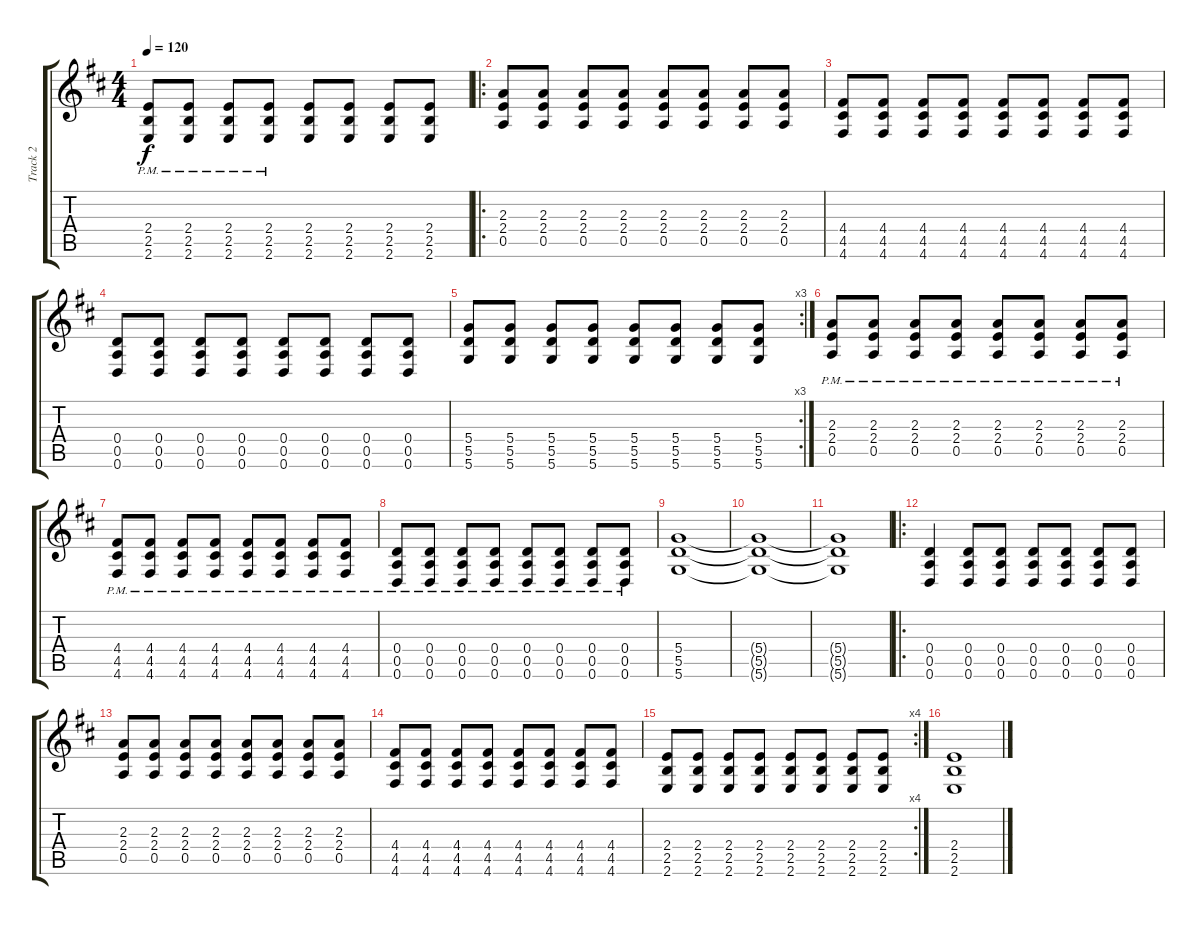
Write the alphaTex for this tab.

\track ("Track 2" "Track 2") {instrument overdrivenguitar}
\staff {score tabs}
\tuning (E4 B3 G3 D3 A2 D2) {hide}
\ts (4 4)
\tempo 120
\clef g2
\ks d
(2.4{pm} 2.5{pm} 2.6{pm}).8{dy f} (2.4{pm} 2.5{pm} 2.6{pm}).8 (2.4{pm} 2.5{pm} 2.6{pm}).8 (2.4{pm} 2.5{pm} 2.6{pm}).8 (2.4 2.5 2.6).8 (2.4 2.5 2.6).8 (2.4 2.5 2.6).8 (2.4 2.5 2.6).8 |
\ro
(2.3 2.4 0.5).8 (2.3 2.4 0.5).8 (2.3 2.4 0.5).8 (2.3 2.4 0.5).8 (2.3 2.4 0.5).8 (2.3 2.4 0.5).8 (2.3 2.4 0.5).8 (2.3 2.4 0.5).8 |
(4.4 4.5 4.6).8 (4.4 4.5 4.6).8 (4.4 4.5 4.6).8 (4.4 4.5 4.6).8 (4.4 4.5 4.6).8 (4.4 4.5 4.6).8 (4.4 4.5 4.6).8 (4.4 4.5 4.6).8 |
(0.4 0.5 0.6).8 (0.4 0.5 0.6).8 (0.4 0.5 0.6).8 (0.4 0.5 0.6).8 (0.4 0.5 0.6).8 (0.4 0.5 0.6).8 (0.4 0.5 0.6).8 (0.4 0.5 0.6).8 |
\rc 3
(5.4 5.5 5.6).8 (5.4 5.5 5.6).8 (5.4 5.5 5.6).8 (5.4 5.5 5.6).8 (5.4 5.5 5.6).8 (5.4 5.5 5.6).8 (5.4 5.5 5.6).8 (5.4 5.5 5.6).8 |
(2.3{pm} 2.4{pm} 0.5{pm}).8 (2.3{pm} 2.4{pm} 0.5{pm}).8 (2.3{pm} 2.4{pm} 0.5{pm}).8 (2.3{pm} 2.4{pm} 0.5{pm}).8 (2.3{pm} 2.4{pm} 0.5{pm}).8 (2.3{pm} 2.4{pm} 0.5{pm}).8 (2.3{pm} 2.4{pm} 0.5{pm}).8 (2.3{pm} 2.4{pm} 0.5{pm}).8 |
(4.4{pm} 4.5{pm} 4.6{pm}).8 (4.4{pm} 4.5{pm} 4.6{pm}).8 (4.4{pm} 4.5{pm} 4.6{pm}).8 (4.4{pm} 4.5{pm} 4.6{pm}).8 (4.4{pm} 4.5{pm} 4.6{pm}).8 (4.4{pm} 4.5{pm} 4.6{pm}).8 (4.4{pm} 4.5{pm} 4.6{pm}).8 (4.4{pm} 4.5{pm} 4.6{pm}).8 |
(0.4{pm} 0.5{pm} 0.6{pm}).8 (0.4{pm} 0.5{pm} 0.6{pm}).8 (0.4{pm} 0.5{pm} 0.6{pm}).8 (0.4{pm} 0.5{pm} 0.6{pm}).8 (0.4{pm} 0.5{pm} 0.6{pm}).8 (0.4{pm} 0.5{pm} 0.6{pm}).8 (0.4{pm} 0.5{pm} 0.6{pm}).8 (0.4{pm} 0.5{pm} 0.6{pm}).8 |
(5.4 5.5 5.6).1 |
(5.4{t} 5.5{t} 5.6{t}).1 |
(5.4{t} 5.5{t} 5.6{t}).1 |
\ro
(0.4 0.5 0.6).4 (0.4 0.5 0.6).8 (0.4 0.5 0.6).8 (0.4 0.5 0.6).8 (0.4 0.5 0.6).8 (0.4 0.5 0.6).8 (0.4 0.5 0.6).8 |
(2.3 2.4 0.5).8 (2.3 2.4 0.5).8 (2.3 2.4 0.5).8 (2.3 2.4 0.5).8 (2.3 2.4 0.5).8 (2.3 2.4 0.5).8 (2.3 2.4 0.5).8 (2.3 2.4 0.5).8 |
(4.4 4.5 4.6).8 (4.4 4.5 4.6).8 (4.4 4.5 4.6).8 (4.4 4.5 4.6).8 (4.4 4.5 4.6).8 (4.4 4.5 4.6).8 (4.4 4.5 4.6).8 (4.4 4.5 4.6).8 |
\rc 4
(2.4 2.5 2.6).8 (2.4 2.5 2.6).8 (2.4 2.5 2.6).8 (2.4 2.5 2.6).8 (2.4 2.5 2.6).8 (2.4 2.5 2.6).8 (2.4 2.5 2.6).8 (2.4 2.5 2.6).8 |
(2.4 2.5 2.6).1
